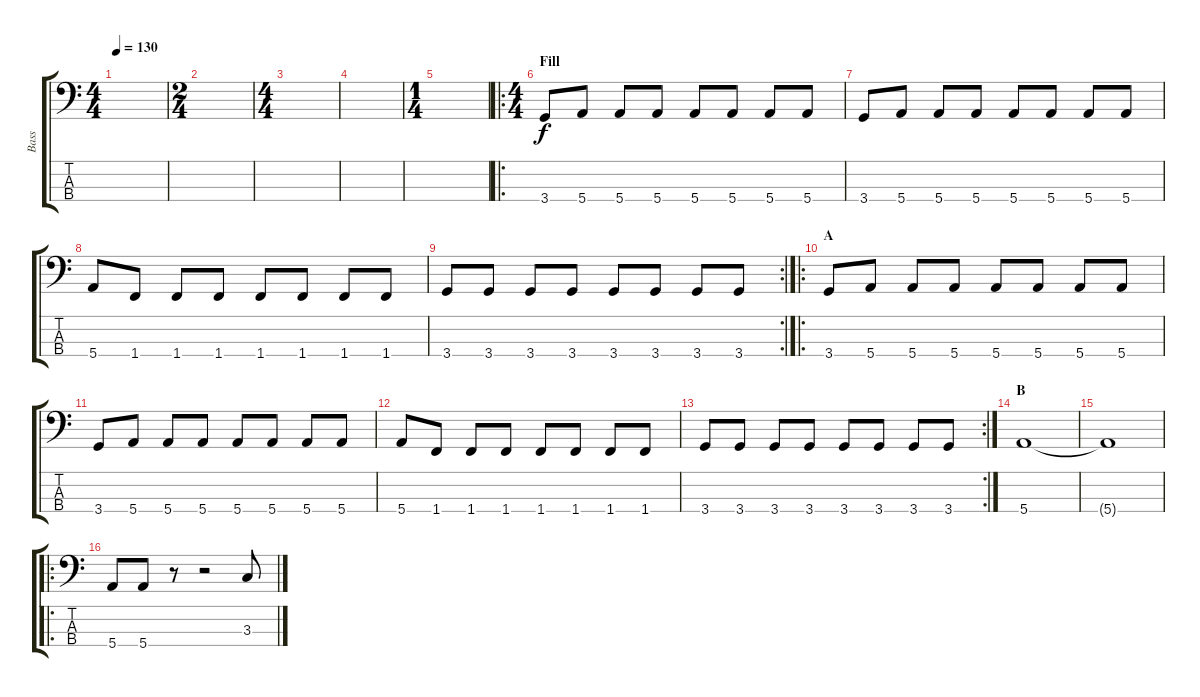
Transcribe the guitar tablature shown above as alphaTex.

\track ("Bass" "Bass") {instrument electricbasspick}
\staff {score tabs}
\tuning (G2 D2 A1 E1) {hide}
\ts (4 4)
\tempo 130
\clef f4
\ks c
|
\ts (2 4)
|
\ts (4 4)
|
|
\ts (1 4)
|
\ro
\ts (4 4)
\section ("" "Fill")
3.4.8 5.4.8 5.4.8 5.4.8 5.4.8 5.4.8 5.4.8 5.4.8 |
3.4.8 5.4.8 5.4.8 5.4.8 5.4.8 5.4.8 5.4.8 5.4.8 |
5.4.8 1.4.8 1.4.8 1.4.8 1.4.8 1.4.8 1.4.8 1.4.8 |
\rc 2
3.4.8 3.4.8 3.4.8 3.4.8 3.4.8 3.4.8 3.4.8 3.4.8 |
\ro
\section ("" "A")
3.4.8 5.4.8 5.4.8 5.4.8 5.4.8 5.4.8 5.4.8 5.4.8 |
3.4.8 5.4.8 5.4.8 5.4.8 5.4.8 5.4.8 5.4.8 5.4.8 |
5.4.8 1.4.8 1.4.8 1.4.8 1.4.8 1.4.8 1.4.8 1.4.8 |
\rc 2
3.4.8 3.4.8 3.4.8 3.4.8 3.4.8 3.4.8 3.4.8 3.4.8 |
\section ("" "B")
5.4.1 |
5.4{t}.1 |
\ro
5.4.8 5.4.8 r.8 r.2 3.3.8
